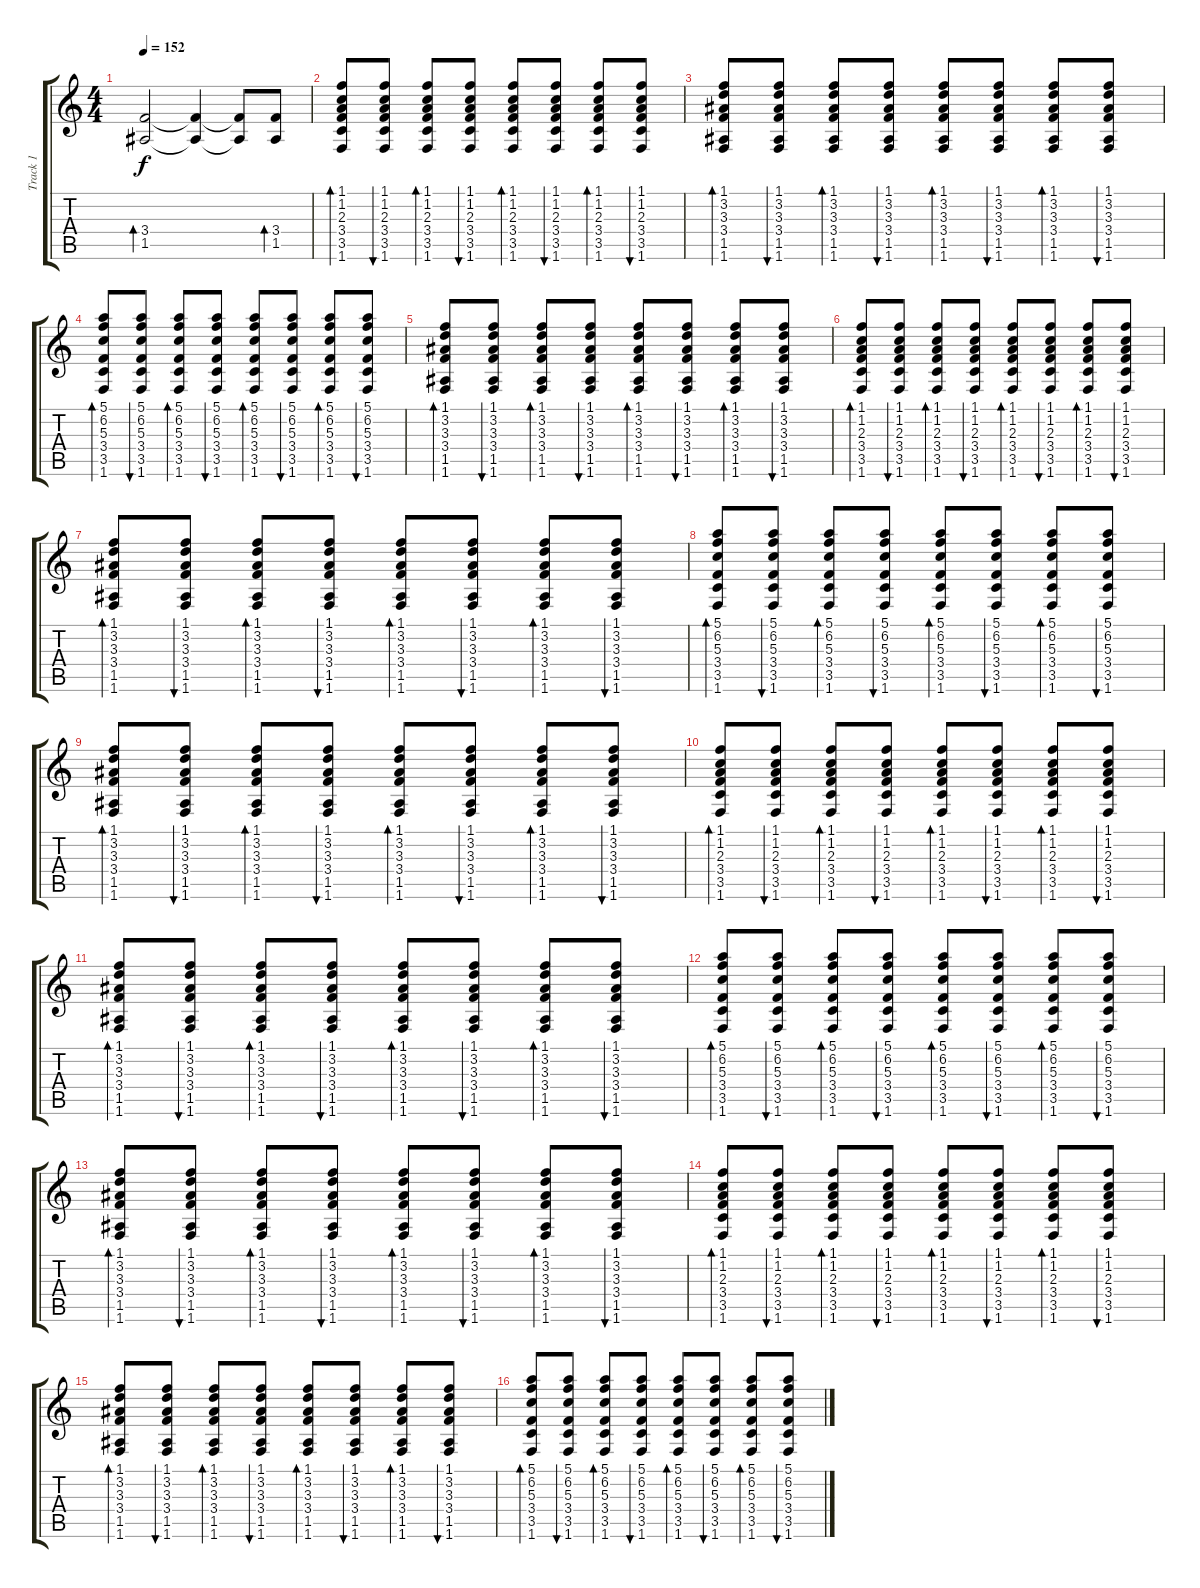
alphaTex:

\track ("Track 1" "Track 1") {instrument acousticguitarsteel}
\staff {score tabs}
\tuning (E4 B3 G3 D3 A2 E2) {hide}
\ts (4 4)
\tempo 152
\clef g2
\ks c
(3.4 1.5).2{bd 60 dy f} (3.4{t} 1.5{t}).4 (3.4{t} 1.5{t}).8 (3.4 1.5).8{bd 60} |
(1.1 1.2 2.3 3.4 3.5 1.6).8{bd 60} (1.1 1.2 2.3 3.4 3.5 1.6).8{bu 60} (1.1 1.2 2.3 3.4 3.5 1.6).8{bd 60} (1.1 1.2 2.3 3.4 3.5 1.6).8{bu 60} (1.1 1.2 2.3 3.4 3.5 1.6).8{bd 60} (1.1 1.2 2.3 3.4 3.5 1.6).8{bu 60} (1.1 1.2 2.3 3.4 3.5 1.6).8{bd 60} (1.1 1.2 2.3 3.4 3.5 1.6).8{bu 60} |
(1.1 3.2 3.3 3.4 1.5 1.6).8{bd 60} (1.1 3.2 3.3 3.4 1.5 1.6).8{bu 60} (1.1 3.2 3.3 3.4 1.5 1.6).8{bd 60} (1.1 3.2 3.3 3.4 1.5 1.6).8{bu 60} (1.1 3.2 3.3 3.4 1.5 1.6).8{bd 60} (1.1 3.2 3.3 3.4 1.5 1.6).8{bu 60} (1.1 3.2 3.3 3.4 1.5 1.6).8{bd 60} (1.1 3.2 3.3 3.4 1.5 1.6).8{bu 60} |
(5.1 6.2 5.3 3.4 3.5 1.6).8{bd 60} (5.1 6.2 5.3 3.4 3.5 1.6).8{bu 60} (5.1 6.2 5.3 3.4 3.5 1.6).8{bd 60} (5.1 6.2 5.3 3.4 3.5 1.6).8{bu 60} (5.1 6.2 5.3 3.4 3.5 1.6).8{bd 60} (5.1 6.2 5.3 3.4 3.5 1.6).8{bu 60} (5.1 6.2 5.3 3.4 3.5 1.6).8{bd 60} (5.1 6.2 5.3 3.4 3.5 1.6).8{bu 60} |
(1.1 3.2 3.3 3.4 1.5 1.6).8{bd 60} (1.1 3.2 3.3 3.4 1.5 1.6).8{bu 60} (1.1 3.2 3.3 3.4 1.5 1.6).8{bd 60} (1.1 3.2 3.3 3.4 1.5 1.6).8{bu 60} (1.1 3.2 3.3 3.4 1.5 1.6).8{bd 60} (1.1 3.2 3.3 3.4 1.5 1.6).8{bu 60} (1.1 3.2 3.3 3.4 1.5 1.6).8{bd 60} (1.1 3.2 3.3 3.4 1.5 1.6).8{bu 60} |
(1.1 1.2 2.3 3.4 3.5 1.6).8{bd 60} (1.1 1.2 2.3 3.4 3.5 1.6).8{bu 60} (1.1 1.2 2.3 3.4 3.5 1.6).8{bd 60} (1.1 1.2 2.3 3.4 3.5 1.6).8{bu 60} (1.1 1.2 2.3 3.4 3.5 1.6).8{bd 60} (1.1 1.2 2.3 3.4 3.5 1.6).8{bu 60} (1.1 1.2 2.3 3.4 3.5 1.6).8{bd 60} (1.1 1.2 2.3 3.4 3.5 1.6).8{bu 60} |
(1.1 3.2 3.3 3.4 1.5 1.6).8{bd 60} (1.1 3.2 3.3 3.4 1.5 1.6).8{bu 60} (1.1 3.2 3.3 3.4 1.5 1.6).8{bd 60} (1.1 3.2 3.3 3.4 1.5 1.6).8{bu 60} (1.1 3.2 3.3 3.4 1.5 1.6).8{bd 60} (1.1 3.2 3.3 3.4 1.5 1.6).8{bu 60} (1.1 3.2 3.3 3.4 1.5 1.6).8{bd 60} (1.1 3.2 3.3 3.4 1.5 1.6).8{bu 60} |
(5.1 6.2 5.3 3.4 3.5 1.6).8{bd 60} (5.1 6.2 5.3 3.4 3.5 1.6).8{bu 60} (5.1 6.2 5.3 3.4 3.5 1.6).8{bd 60} (5.1 6.2 5.3 3.4 3.5 1.6).8{bu 60} (5.1 6.2 5.3 3.4 3.5 1.6).8{bd 60} (5.1 6.2 5.3 3.4 3.5 1.6).8{bu 60} (5.1 6.2 5.3 3.4 3.5 1.6).8{bd 60} (5.1 6.2 5.3 3.4 3.5 1.6).8{bu 60} |
(1.1 3.2 3.3 3.4 1.5 1.6).8{bd 60} (1.1 3.2 3.3 3.4 1.5 1.6).8{bu 60} (1.1 3.2 3.3 3.4 1.5 1.6).8{bd 60} (1.1 3.2 3.3 3.4 1.5 1.6).8{bu 60} (1.1 3.2 3.3 3.4 1.5 1.6).8{bd 60} (1.1 3.2 3.3 3.4 1.5 1.6).8{bu 60} (1.1 3.2 3.3 3.4 1.5 1.6).8{bd 60} (1.1 3.2 3.3 3.4 1.5 1.6).8{bu 60} |
(1.1 1.2 2.3 3.4 3.5 1.6).8{bd 60} (1.1 1.2 2.3 3.4 3.5 1.6).8{bu 60} (1.1 1.2 2.3 3.4 3.5 1.6).8{bd 60} (1.1 1.2 2.3 3.4 3.5 1.6).8{bu 60} (1.1 1.2 2.3 3.4 3.5 1.6).8{bd 60} (1.1 1.2 2.3 3.4 3.5 1.6).8{bu 60} (1.1 1.2 2.3 3.4 3.5 1.6).8{bd 60} (1.1 1.2 2.3 3.4 3.5 1.6).8{bu 60} |
(1.1 3.2 3.3 3.4 1.5 1.6).8{bd 60} (1.1 3.2 3.3 3.4 1.5 1.6).8{bu 60} (1.1 3.2 3.3 3.4 1.5 1.6).8{bd 60} (1.1 3.2 3.3 3.4 1.5 1.6).8{bu 60} (1.1 3.2 3.3 3.4 1.5 1.6).8{bd 60} (1.1 3.2 3.3 3.4 1.5 1.6).8{bu 60} (1.1 3.2 3.3 3.4 1.5 1.6).8{bd 60} (1.1 3.2 3.3 3.4 1.5 1.6).8{bu 60} |
(5.1 6.2 5.3 3.4 3.5 1.6).8{bd 60} (5.1 6.2 5.3 3.4 3.5 1.6).8{bu 60} (5.1 6.2 5.3 3.4 3.5 1.6).8{bd 60} (5.1 6.2 5.3 3.4 3.5 1.6).8{bu 60} (5.1 6.2 5.3 3.4 3.5 1.6).8{bd 60} (5.1 6.2 5.3 3.4 3.5 1.6).8{bu 60} (5.1 6.2 5.3 3.4 3.5 1.6).8{bd 60} (5.1 6.2 5.3 3.4 3.5 1.6).8{bu 60} |
(1.1 3.2 3.3 3.4 1.5 1.6).8{bd 60} (1.1 3.2 3.3 3.4 1.5 1.6).8{bu 60} (1.1 3.2 3.3 3.4 1.5 1.6).8{bd 60} (1.1 3.2 3.3 3.4 1.5 1.6).8{bu 60} (1.1 3.2 3.3 3.4 1.5 1.6).8{bd 60} (1.1 3.2 3.3 3.4 1.5 1.6).8{bu 60} (1.1 3.2 3.3 3.4 1.5 1.6).8{bd 60} (1.1 3.2 3.3 3.4 1.5 1.6).8{bu 60} |
(1.1 1.2 2.3 3.4 3.5 1.6).8{bd 60} (1.1 1.2 2.3 3.4 3.5 1.6).8{bu 60} (1.1 1.2 2.3 3.4 3.5 1.6).8{bd 60} (1.1 1.2 2.3 3.4 3.5 1.6).8{bu 60} (1.1 1.2 2.3 3.4 3.5 1.6).8{bd 60} (1.1 1.2 2.3 3.4 3.5 1.6).8{bu 60} (1.1 1.2 2.3 3.4 3.5 1.6).8{bd 60} (1.1 1.2 2.3 3.4 3.5 1.6).8{bu 60} |
(1.1 3.2 3.3 3.4 1.5 1.6).8{bd 60} (1.1 3.2 3.3 3.4 1.5 1.6).8{bu 60} (1.1 3.2 3.3 3.4 1.5 1.6).8{bd 60} (1.1 3.2 3.3 3.4 1.5 1.6).8{bu 60} (1.1 3.2 3.3 3.4 1.5 1.6).8{bd 60} (1.1 3.2 3.3 3.4 1.5 1.6).8{bu 60} (1.1 3.2 3.3 3.4 1.5 1.6).8{bd 60} (1.1 3.2 3.3 3.4 1.5 1.6).8{bu 60} |
(5.1 6.2 5.3 3.4 3.5 1.6).8{bd 60} (5.1 6.2 5.3 3.4 3.5 1.6).8{bu 60} (5.1 6.2 5.3 3.4 3.5 1.6).8{bd 60} (5.1 6.2 5.3 3.4 3.5 1.6).8{bu 60} (5.1 6.2 5.3 3.4 3.5 1.6).8{bd 60} (5.1 6.2 5.3 3.4 3.5 1.6).8{bu 60} (5.1 6.2 5.3 3.4 3.5 1.6).8{bd 60} (5.1 6.2 5.3 3.4 3.5 1.6).8{bu 60}
